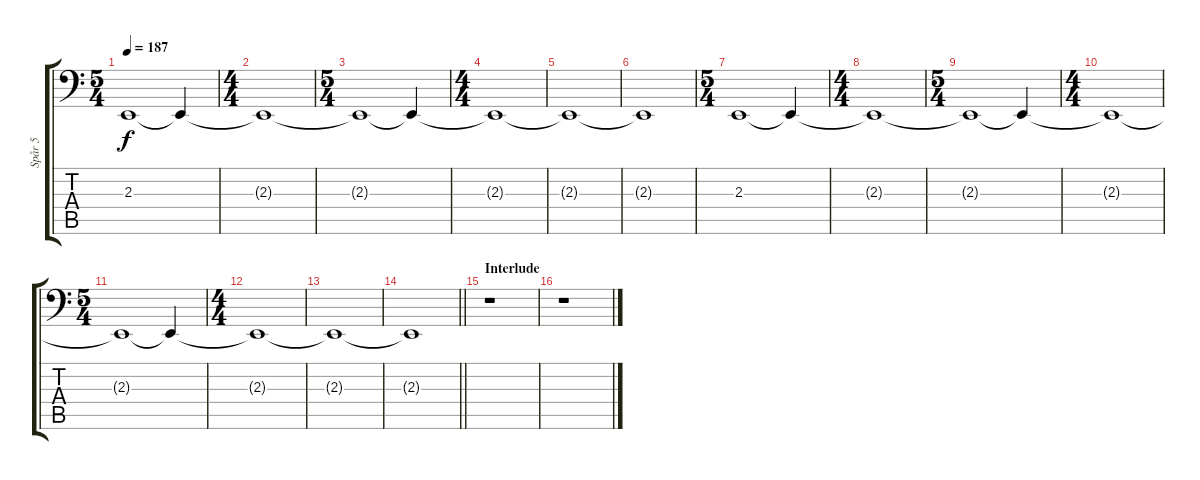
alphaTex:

\track ("Spår 5" "Spår 5") {instrument stringensemble1}
\staff {score tabs}
\tuning (C3 G2 D2 A1 E1 B0) {hide}
\ts (5 4)
\tempo 187
\clef f4
\ks c
2.3{t}.1{dy f} 2.3{t}.4 |
\ts (4 4)
2.3{t}.1 |
\ts (5 4)
2.3{t}.1 2.3{t}.4 |
\ts (4 4)
2.3{t}.1 |
2.3{t}.1 |
2.3{t}.1 |
\ts (5 4)
2.3.1 2.3{t}.4 |
\ts (4 4)
2.3{t}.1 |
\ts (5 4)
2.3{t}.1 2.3{t}.4 |
\ts (4 4)
2.3{t}.1 |
\ts (5 4)
2.3{t}.1 2.3{t}.4 |
\ts (4 4)
2.3{t}.1 |
2.3{t}.1 |
\barLineRight lightlight
2.3{t}.1 |
\section ("" "Interlude")
r.1 |
r.1
